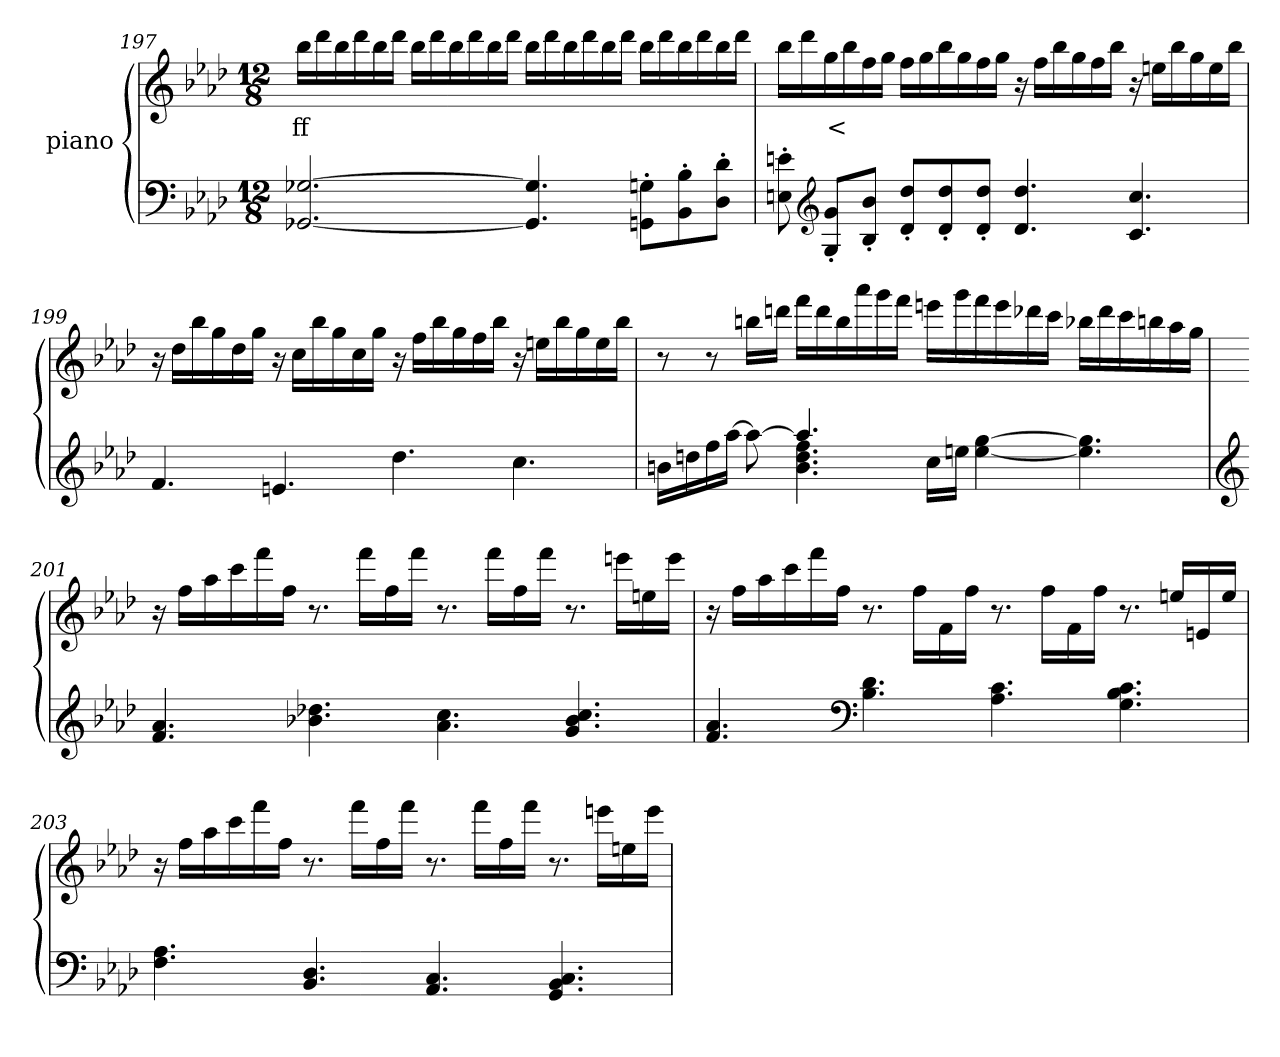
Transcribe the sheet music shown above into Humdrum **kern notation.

**kern	**kern	**text
*part2	*part1	*part1
*staff2	*staff1	*staff1
*	*I"piano	*
*clefF4	*clefG2	*
*k[b-e-a-d-]	*k[b-e-a-d-]	*
*M12/8	*M12/8	*
=197	=197	=197
[2.GG-X [2.G-X	16bb-LL	ff
.	16ddd-	.
.	16bb-	.
.	16ddd-	.
.	16bb-	.
.	16ddd-JJ	.
.	16bb-LL	.
.	16ddd-	.
.	16bb-	.
.	16ddd-	.
.	16bb-	.
.	16ddd-JJ	.
4.GG-] 4.G-]	16bb-LL	.
.	16ddd-	.
.	16bb-	.
.	16ddd-	.
.	16bb-	.
.	16ddd-JJ	.
8GGn'> 8Gn'>L	16bb-LL	.
.	16ddd-	.
8BB-'> 8B-'>	16bb-	.
.	16ddd-	.
8D-'> 8d-'>J	16bb-	.
.	16ddd-JJ	.
=198	=198	=198
8En'> 8en'>	16bb-LL	.
.	16ddd-	.
*clefG2	*	*
8G'> 8g'>L	16gg	<
.	16bb-	.
8B-'> 8b-'>J	16ff	.
.	16ggJJ	.
8d-'> 8dd-'>L	16ffLL	.
.	16gg	.
8d-'> 8dd-'>	16bb-	.
.	16gg	.
8d-'> 8dd-'>J	16ff	.
.	16ggJJ	.
4.d- 4.dd-	16r	[
.	16ffLL	.
.	16bb-	.
.	16gg	.
.	16ff	.
.	16bb-JJ	.
4.c 4.cc	16r	.
.	16eenLL	.
.	16bb-	.
.	16gg	.
.	16ee	.
.	16bb-JJ	.
=199	=199	=199
4.f	16r	sf
.	16dd-LL	.
.	16bb-	.
.	16gg	.
.	16dd-	.
.	16ggJJ	.
4.en	16r	.
.	16ccLL	.
.	16bb-	.
.	16gg	.
.	16cc	.
.	16ggJJ	.
4.dd-	16r	sf
.	16ffLL	.
.	16bb-	.
.	16gg	.
.	16ff	.
.	16bb-JJ	.
4.cc	16r	.
.	16eenLL	.
.	16bb-	.
.	16gg	.
.	16ee	.
.	16bb-JJ	.
=200	=200	=200
*^	*	*
16bnLL	4.ryy	8r	.
16ddn	.	.	.
16ff	.	8r	.
[16aa-JJ	.	.	.
8aa-_	.	16bbnLL	.
.	.	16dddnJJ	.
4.aa-]	4.b 4.dd 4.ff	16fffLL	.
.	.	16ddd	.
.	.	16bb	.
.	.	16aaa-	.
.	.	16ggg	.
.	.	16fffJJ	.
16ccLL	2.ryy	16eeenLL	.
16eenJJ	.	16ggg	.
[4ee [4gg	.	16fff	.
.	.	16eee	.
.	.	16ddd-X	.
.	.	16cccJJ	.
4.ee] 4.gg]	.	16bb-XLL	.
.	.	16ddd-	.
.	.	16ccc	.
.	.	16bbn	.
.	.	16aa-	.
.	.	16ggJJ	.
*v	*v	*	*
=201	=201	=201
*clefG2	*	*
4.f 4.a-	16r	p
.	16ffLL	.
.	16aa-	.
.	16ccc	.
.	16fff	.
.	16ffJJ	.
4.b-X 4.dd-X	8.r	.
.	16fffLL	.
.	16ff	.
.	16fffJJ	.
4.a- 4.cc	8.r	.
.	16fffLL	.
.	16ff	.
.	16fffJJ	.
4.g 4.b- 4.cc	8.r	sfp
.	16eeenLL	.
.	16een	.
.	16eeeJJ	.
=202	=202	=202
4.f 4.a-	16r	.
.	16ffLL	.
.	16aa-	.
.	16ccc	.
.	16fff	.
.	16ffJJ	.
*clefF4	*	*
4.B- 4.d-	8.r	.
.	16ffLL	.
.	16f	.
.	16ffJJ	.
4.A- 4.c	8.r	.
.	16ffLL	.
.	16f	.
.	16ffJJ	.
4.G 4.B- 4.c	8.r	sfp
.	16eenLL	.
.	16en	.
.	16eeJJ	.
=203	=203	=203
4.F 4.A-	16r	.
.	16ffLL	.
.	16aa-	.
.	16ccc	.
.	16fff	.
.	16ffJJ	.
4.BB- 4.D-	8.r	.
.	16fffLL	.
.	16ff	.
.	16fffJJ	.
4.AA- 4.C	8.r	.
.	16fffLL	.
.	16ff	.
.	16fffJJ	.
4.GG 4.BB- 4.C	8.r	sfp
.	16eeenLL	.
.	16een	.
.	16eeeJJ	.
=	=	=
*-	*-	*-
